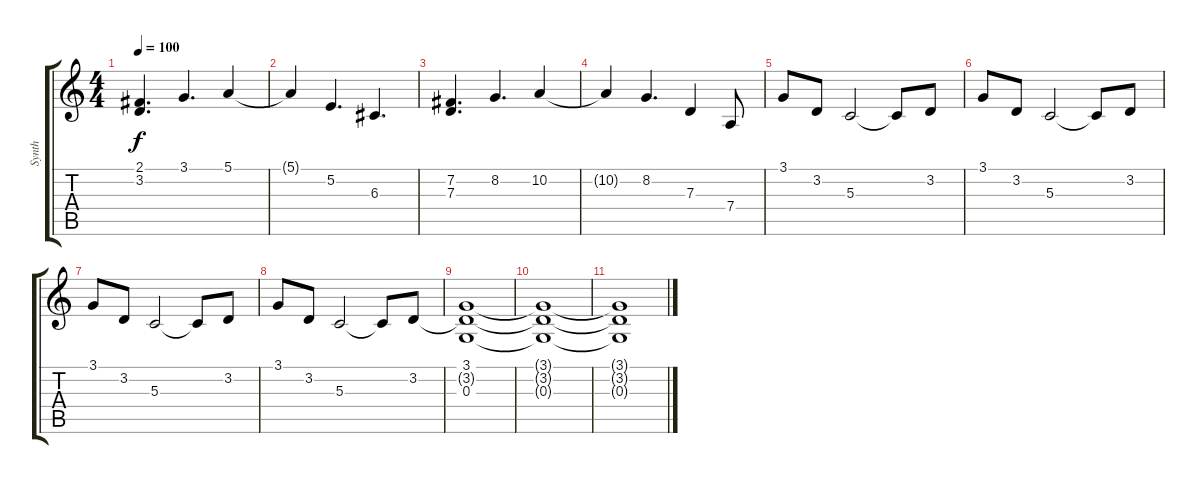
\track ("Synth" "Synth") {instrument lead2sawtooth}
\staff {score tabs}
\tuning (E4 B3 G3 D3 A2 D2) {hide}
\ts (4 4)
\tempo 100
\clef g2
\ks c
(2.1 3.2).4{d dy f} 3.1.4{d} 5.1.4 |
5.1{t}.4 5.2.4{d} 6.3.4{d} |
(7.2 7.3).4{d} 8.2.4{d} 10.2.4 |
10.2{t}.4 8.2.4{d} 7.3.4 7.4.8 |
3.1.8 3.2.8 5.3.2 5.3{t}.8 3.2.8 |
3.1.8 3.2.8 5.3.2 5.3{t}.8 3.2.8 |
3.1.8 3.2.8 5.3.2 5.3{t}.8 3.2.8 |
3.1.8 3.2.8 5.3.2 5.3{t}.8 3.2.8 |
(3.1 3.2{t} 0.3).1 |
(3.1{t} 3.2{t} 0.3{t}).1 |
(3.1{t} 3.2{t} 0.3{t}).1
